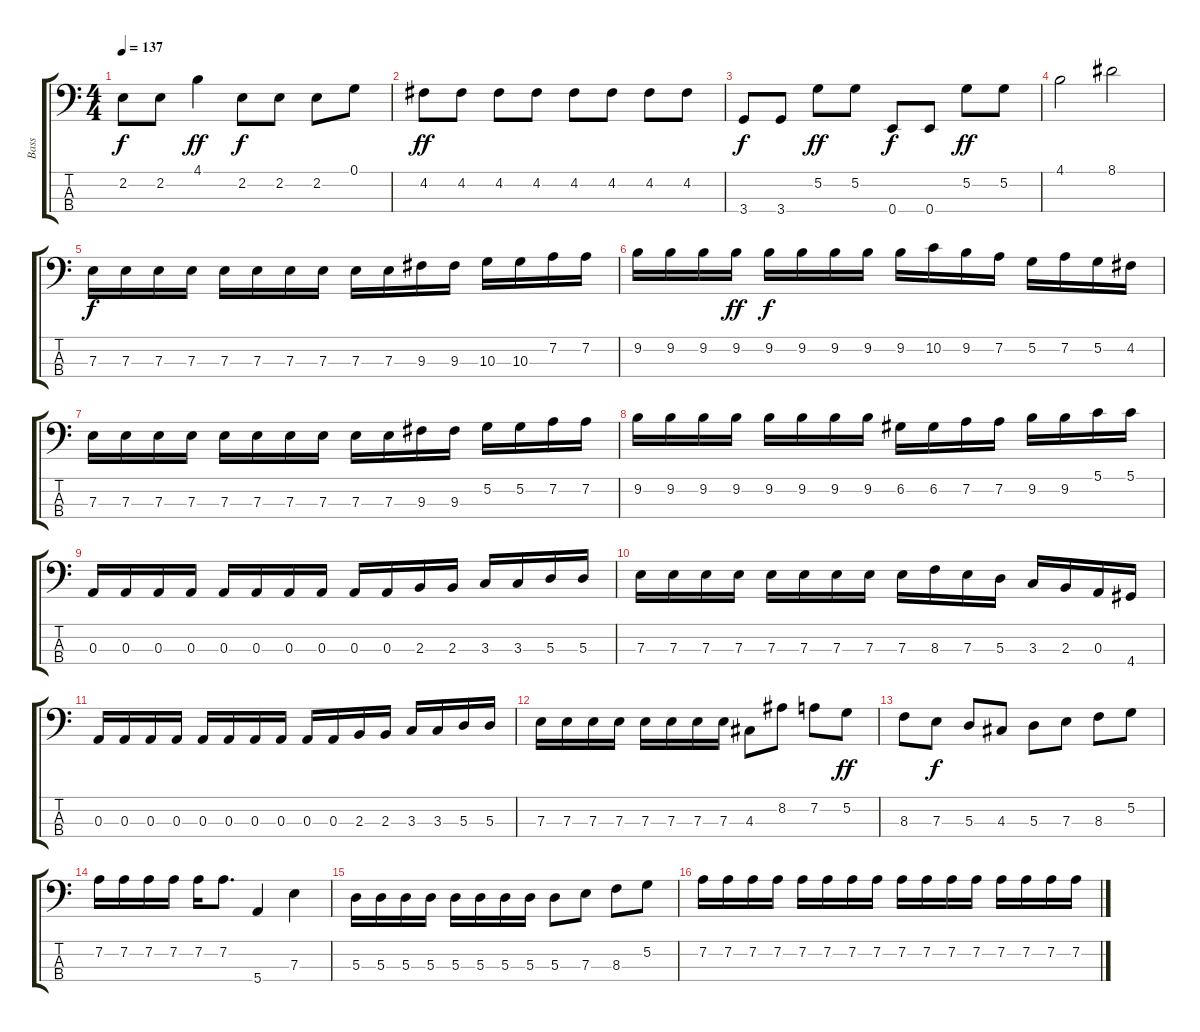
\track ("Bass" "Bass") {instrument electricbassfinger}
\staff {score tabs}
\tuning (G2 D2 A1 E1) {hide}
\ts (4 4)
\tempo 137
\clef f4
\ks c
2.2.8{dy f} 2.2.8 4.1.4{dy ff} 2.2.8{dy f} 2.2.8 2.2.8 0.1.8 |
4.2.8{dy ff} 4.2.8 4.2.8 4.2.8 4.2.8 4.2.8 4.2.8 4.2.8 |
3.4.8{dy f} 3.4.8 5.2.8{dy ff} 5.2.8 0.4.8{dy f} 0.4.8 5.2.8{dy ff} 5.2.8 |
4.1.2 8.1.2 |
7.3.16{dy f} 7.3.16 7.3.16 7.3.16 7.3.16 7.3.16 7.3.16 7.3.16 7.3.16 7.3.16 9.3.16 9.3.16 10.3.16 10.3.16 7.2.16 7.2.16 |
9.2.16 9.2.16 9.2.16 9.2.16{dy ff} 9.2.16{dy f} 9.2.16 9.2.16 9.2.16 9.2.16 10.2.16 9.2.16 7.2.16 5.2.16 7.2.16 5.2.16 4.2.16 |
7.3.16 7.3.16 7.3.16 7.3.16 7.3.16 7.3.16 7.3.16 7.3.16 7.3.16 7.3.16 9.3.16 9.3.16 5.2.16 5.2.16 7.2.16 7.2.16 |
9.2.16 9.2.16 9.2.16 9.2.16 9.2.16 9.2.16 9.2.16 9.2.16 6.2.16 6.2.16 7.2.16 7.2.16 9.2.16 9.2.16 5.1.16 5.1.16 |
0.3.16 0.3.16 0.3.16 0.3.16 0.3.16 0.3.16 0.3.16 0.3.16 0.3.16 0.3.16 2.3.16 2.3.16 3.3.16 3.3.16 5.3.16 5.3.16 |
7.3.16 7.3.16 7.3.16 7.3.16 7.3.16 7.3.16 7.3.16 7.3.16 7.3.16 8.3.16 7.3.16 5.3.16 3.3.16 2.3.16 0.3.16 4.4.16 |
0.3.16 0.3.16 0.3.16 0.3.16 0.3.16 0.3.16 0.3.16 0.3.16 0.3.16 0.3.16 2.3.16 2.3.16 3.3.16 3.3.16 5.3.16 5.3.16 |
7.3.16 7.3.16 7.3.16 7.3.16 7.3.16 7.3.16 7.3.16 7.3.16 4.3.8 8.2.8 7.2.8 5.2.8{dy ff} |
8.3.8 7.3.8{dy f} 5.3.8 4.3.8 5.3.8 7.3.8 8.3.8 5.2.8 |
7.2.16 7.2.16 7.2.16 7.2.16 7.2.16 7.2.8{d} 5.4.4 7.3.4 |
5.3.16 5.3.16 5.3.16 5.3.16 5.3.16 5.3.16 5.3.16 5.3.16 5.3.8 7.3.8 8.3.8 5.2.8 |
7.2.16 7.2.16 7.2.16 7.2.16 7.2.16 7.2.16 7.2.16 7.2.16 7.2.16 7.2.16 7.2.16 7.2.16 7.2.16 7.2.16 7.2.16 7.2.16
